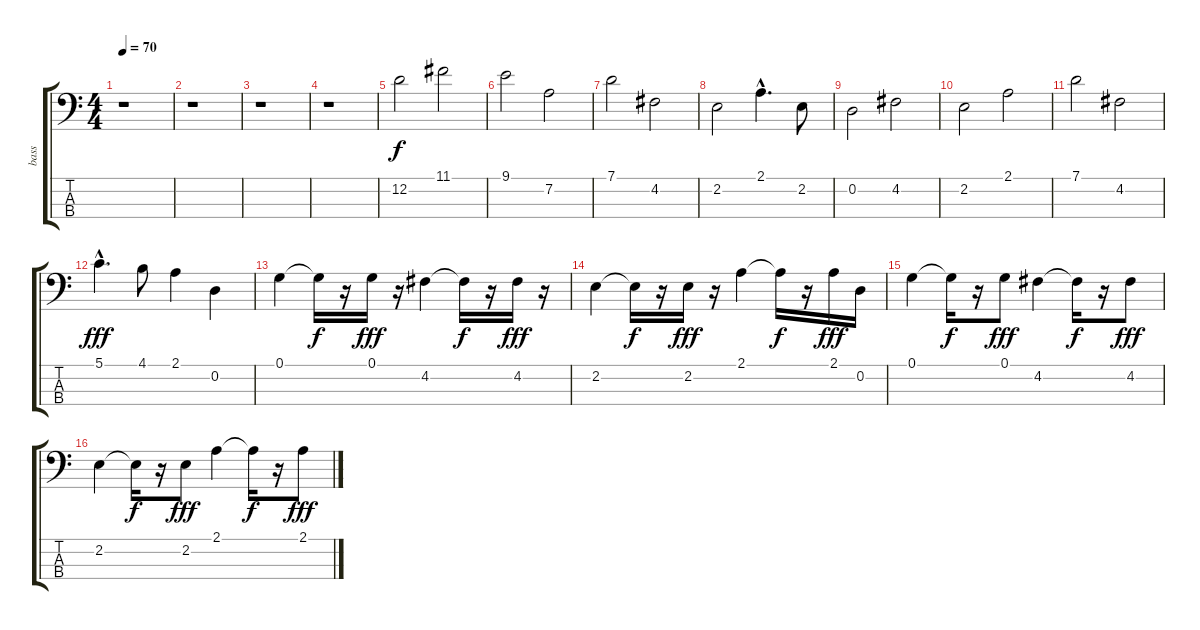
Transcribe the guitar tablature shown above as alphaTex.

\track ("bass" "bass") {instrument electricbassfinger}
\staff {score tabs}
\tuning (G2 D2 A1 E1) {hide}
\ts (4 4)
\tempo 70
\clef f4
\ks c
r.1{dy f instrument electricbassfinger} |
r.1 |
r.1 |
r.1 |
12.2.2 11.1.2 |
9.1.2 7.2.2 |
7.1.2 4.2.2 |
2.2.2 2.1{hac}.4{d} 2.2.8 |
0.2.2 4.2.2 |
2.2.2 2.1.2 |
7.1.2 4.2.2 |
5.1{hac}.4{d dy fff} 4.1.8 2.1.4 0.2.4 |
0.1.4 0.1{t}.16{dy f} r.16 0.1.16{dy fff} r.16 4.2.4 4.2{t}.16{dy f} r.16 4.2.16{dy fff} r.16 |
2.2.4 2.2{t}.16{dy f} r.16 2.2.16{dy fff} r.16 2.1.4 2.1{t}.16{dy f} r.16 2.1.16{dy fff} 0.2.16 |
0.1.4 0.1{t}.16{dy f} r.16 0.1.8{dy fff} 4.2.4 4.2{t}.16{dy f} r.16 4.2.8{dy fff} |
2.2.4 2.2{t}.16{dy f} r.16 2.2.8{dy fff} 2.1.4 2.1{t}.16{dy f} r.16 2.1.8{dy fff}
